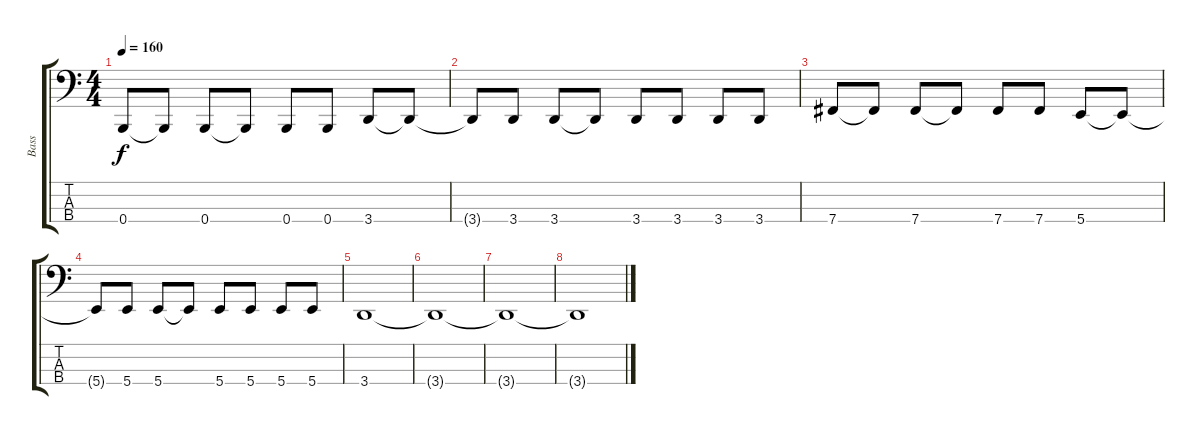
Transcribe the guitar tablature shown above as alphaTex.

\track ("Bass" "Bass") {instrument electricbassfinger}
\staff {score tabs}
\tuning (E2 B1 Gb1 B0) {hide}
\ts (4 4)
\tempo 160
\clef f4
\ks c
0.4.8{dy f} 0.4{t}.8 0.4.8 0.4{t}.8 0.4.8 0.4.8 3.4.8 3.4{t}.8 |
3.4{t}.8 3.4.8 3.4.8 3.4{t}.8 3.4.8 3.4.8 3.4.8 3.4.8 |
7.4.8 7.4{t}.8 7.4.8 7.4{t}.8 7.4.8 7.4.8 5.4.8 5.4{t}.8 |
5.4{t}.8 5.4.8 5.4.8 5.4{t}.8 5.4.8 5.4.8 5.4.8 5.4.8 |
3.4.1 |
3.4{t}.1 |
3.4{t}.1 |
3.4{t}.1
